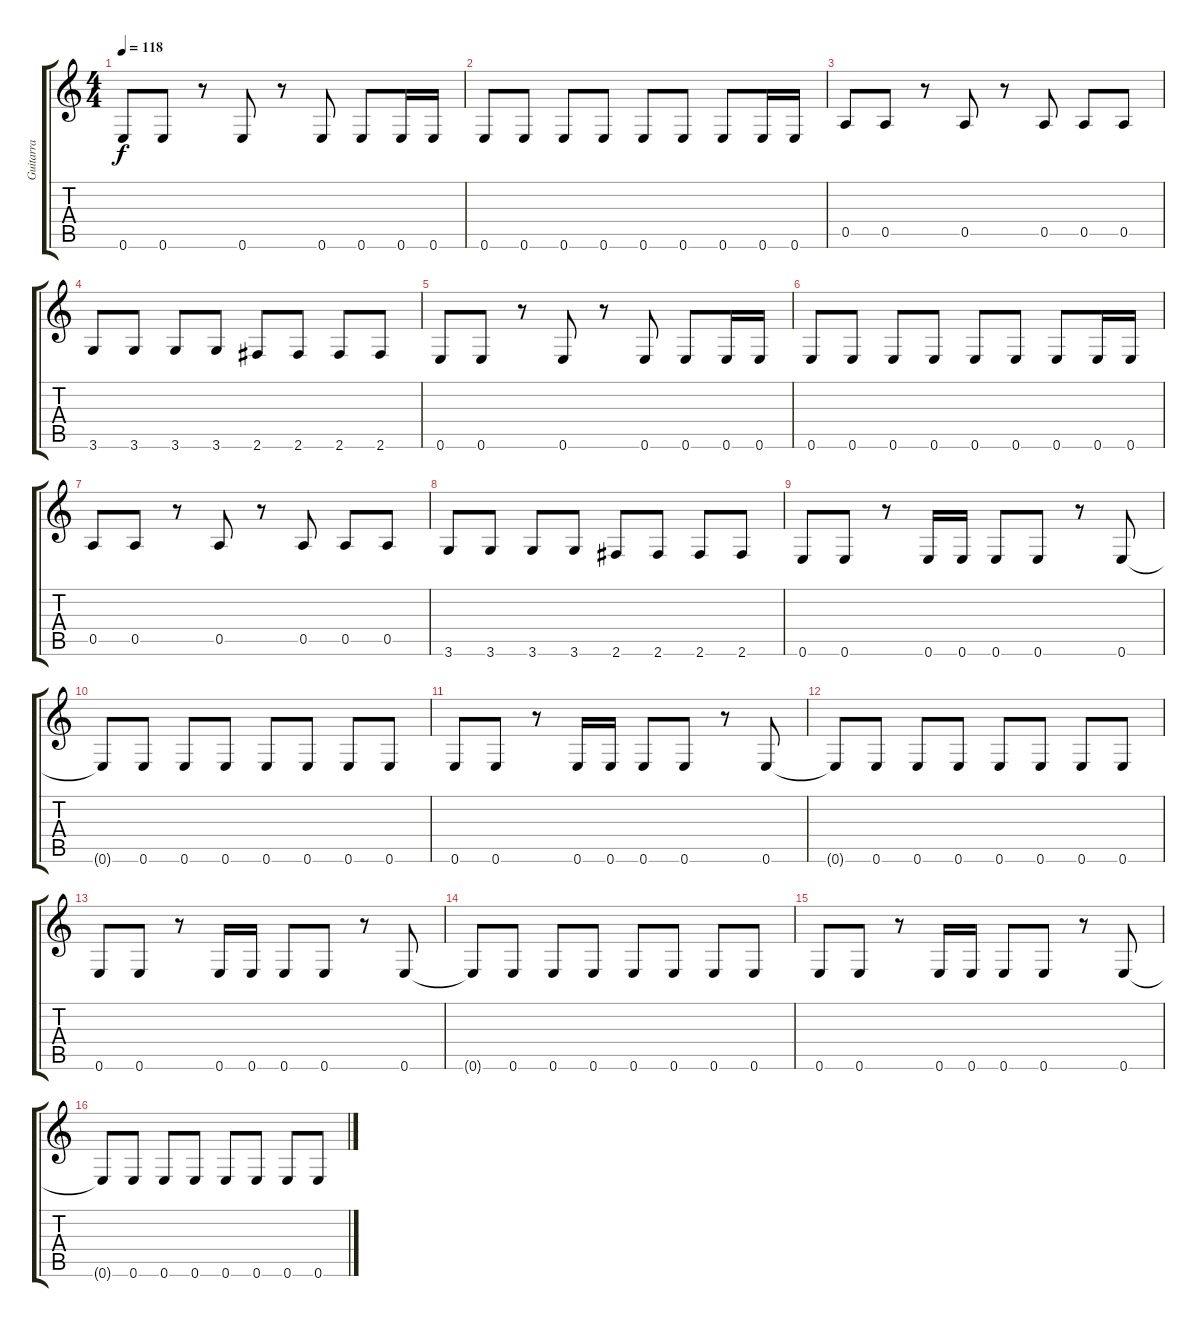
\track ("Guitarra" "Guitarra") {instrument distortionguitar}
\staff {score tabs}
\tuning (E4 B3 G3 D3 A2 E2) {hide}
\ts (4 4)
\tempo 118
\clef g2
\ks c
0.6.8{dy f} 0.6.8 r.8 0.6.8 r.8 0.6.8 0.6.8 0.6.16 0.6.16 |
0.6.8 0.6.8 0.6.8 0.6.8 0.6.8 0.6.8 0.6.8 0.6.16 0.6.16 |
0.5.8 0.5.8 r.8 0.5.8 r.8 0.5.8 0.5.8 0.5.8 |
3.6.8 3.6.8 3.6.8 3.6.8 2.6.8 2.6.8 2.6.8 2.6.8 |
0.6.8 0.6.8 r.8 0.6.8 r.8 0.6.8 0.6.8 0.6.16 0.6.16 |
0.6.8 0.6.8 0.6.8 0.6.8 0.6.8 0.6.8 0.6.8 0.6.16 0.6.16 |
0.5.8 0.5.8 r.8 0.5.8 r.8 0.5.8 0.5.8 0.5.8 |
3.6.8 3.6.8 3.6.8 3.6.8 2.6.8 2.6.8 2.6.8 2.6.8 |
0.6.8 0.6.8 r.8 0.6.16 0.6.16 0.6.8 0.6.8 r.8 0.6.8 |
0.6{t}.8 0.6.8 0.6.8 0.6.8 0.6.8 0.6.8 0.6.8 0.6.8 |
0.6.8 0.6.8 r.8 0.6.16 0.6.16 0.6.8 0.6.8 r.8 0.6.8 |
0.6{t}.8 0.6.8 0.6.8 0.6.8 0.6.8 0.6.8 0.6.8 0.6.8 |
0.6.8 0.6.8 r.8 0.6.16 0.6.16 0.6.8 0.6.8 r.8 0.6.8 |
0.6{t}.8 0.6.8 0.6.8 0.6.8 0.6.8 0.6.8 0.6.8 0.6.8 |
0.6.8 0.6.8 r.8 0.6.16 0.6.16 0.6.8 0.6.8 r.8 0.6.8 |
0.6{t}.8 0.6.8 0.6.8 0.6.8 0.6.8 0.6.8 0.6.8 0.6.8
